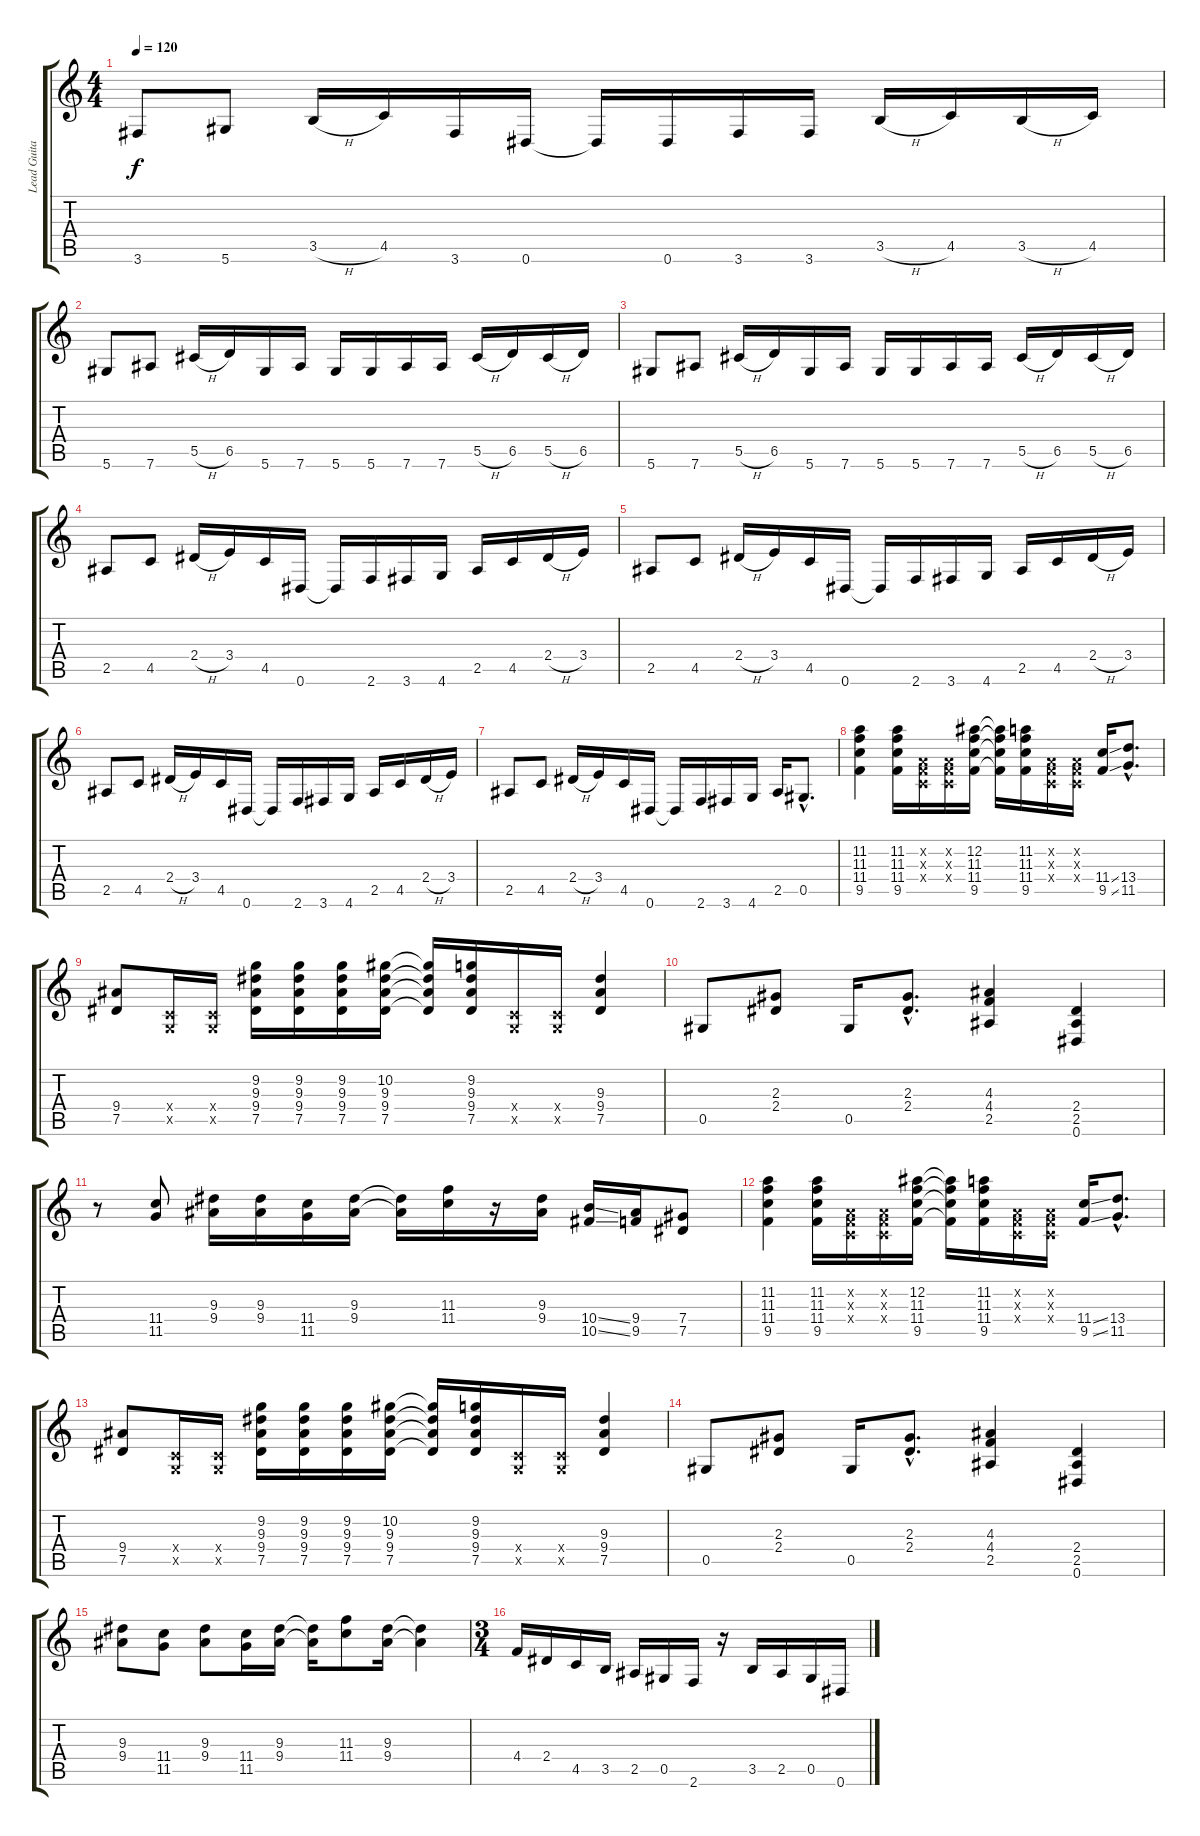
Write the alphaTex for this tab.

\track ("Lead Guitar" "Lead Guita") {instrument distortionguitar}
\staff {score tabs}
\tuning (Eb4 Bb3 Gb3 Db3 Ab2 Eb2) {hide}
\ts (4 4)
\tempo 120
\clef g2
\ks c
3.6.8{dy f} 5.6.8 3.5{h}.16 4.5.16 3.6.16 0.6.16 0.6{t}.16 0.6.16 3.6.16 3.6.16 3.5{h}.16 4.5.16 3.5{h}.16 4.5.16 |
5.6.8 7.6.8 5.5{h}.16 6.5.16 5.6.16 7.6.16 5.6.16 5.6.16 7.6.16 7.6.16 5.5{h}.16 6.5.16 5.5{h}.16 6.5.16 |
5.6.8 7.6.8 5.5{h}.16 6.5.16 5.6.16 7.6.16 5.6.16 5.6.16 7.6.16 7.6.16 5.5{h}.16 6.5.16 5.5{h}.16 6.5.16 |
2.5.8 4.5.8 2.4{h}.16 3.4.16 4.5.16 0.6.16 0.6{t}.16 2.6.16 3.6.16 4.6.16 2.5.16 4.5.16 2.4{h}.16 3.4.16 |
2.5.8 4.5.8 2.4{h}.16 3.4.16 4.5.16 0.6.16 0.6{t}.16 2.6.16 3.6.16 4.6.16 2.5.16 4.5.16 2.4{h}.16 3.4.16 |
2.5.8 4.5.8 2.4{h}.16 3.4.16 4.5.16 0.6.16 0.6{t}.16 2.6.16 3.6.16 4.6.16 2.5.16 4.5.16 2.4{h}.16 3.4.16 |
2.5.8 4.5.8 2.4{h}.16 3.4.16 4.5.16 0.6.16 0.6{t}.16 2.6.16 3.6.16 4.6.16 2.5.16 0.5{hac}.8{d} |
(11.2 11.3 11.4 9.5).4 (11.2 11.3 11.4 9.5).16 (-1.2{x} -1.3{x} -1.4{x}).16 (-1.2{x} -1.3{x} -1.4{x}).16 (12.2 11.3 11.4 9.5).16 (12.2{t} 11.3{t} 11.4{t} 9.5{t}).16 (11.2 11.3 11.4 9.5).16 (-1.2{x} -1.3{x} -1.4{x}).16 (-1.2{x} -1.3{x} -1.4{x}).16 (11.4{ss} 9.5{ss}).16 (13.4{hac} 11.5{hac}).8{d} |
(9.4 7.5).8 (-1.4{x} -1.5{x}).16 (-1.4{x} -1.5{x}).16 (9.2 9.3 9.4 7.5).16 (9.2 9.3 9.4 7.5).16 (9.2 9.3 9.4 7.5).16 (10.2 9.3 9.4 7.5).16 (10.2{t} 9.3{t} 9.4{t} 7.5{t}).16 (9.2 9.3 9.4 7.5).16 (-1.4{x} -1.5{x}).16 (-1.4{x} -1.5{x}).16 (9.3 9.4 7.5).4 |
0.5.8 (2.3 2.4).8 0.5.16 (2.3{hac} 2.4{hac}).8{d} (4.3 4.4 2.5).4 (2.4 2.5 0.6).4 |
r.8 (11.4 11.5).8 (9.3 9.4).16 (9.3 9.4).16 (11.4 11.5).16 (9.3 9.4).16 (9.3{t} 9.4{t}).16 (11.3 11.4).16 r.16 (9.3 9.4).16 (10.4{ss} 10.5{ss}).16 (9.4 9.5).16 (7.4 7.5).8 |
(11.2 11.3 11.4 9.5).4 (11.2 11.3 11.4 9.5).16 (-1.2{x} -1.3{x} -1.4{x}).16 (-1.2{x} -1.3{x} -1.4{x}).16 (12.2 11.3 11.4 9.5).16 (12.2{t} 11.3{t} 11.4{t} 9.5{t}).16 (11.2 11.3 11.4 9.5).16 (-1.2{x} -1.3{x} -1.4{x}).16 (-1.2{x} -1.3{x} -1.4{x}).16 (11.4{ss} 9.5{ss}).16 (13.4{hac} 11.5{hac}).8{d} |
(9.4 7.5).8 (-1.4{x} -1.5{x}).16 (-1.4{x} -1.5{x}).16 (9.2 9.3 9.4 7.5).16 (9.2 9.3 9.4 7.5).16 (9.2 9.3 9.4 7.5).16 (10.2 9.3 9.4 7.5).16 (10.2{t} 9.3{t} 9.4{t} 7.5{t}).16 (9.2 9.3 9.4 7.5).16 (-1.4{x} -1.5{x}).16 (-1.4{x} -1.5{x}).16 (9.3 9.4 7.5).4 |
0.5.8 (2.3 2.4).8 0.5.16 (2.3{hac} 2.4{hac}).8{d} (4.3 4.4 2.5).4 (2.4 2.5 0.6).4 |
(9.3 9.4).8 (11.4 11.5).8 (9.3 9.4).8 (11.4 11.5).16 (9.3 9.4).16 (9.3{t} 9.4{t}).16 (11.3 11.4).8 (9.3 9.4).16 (9.3{t} 9.4{t}).4 |
\ts (3 4)
4.4.16 2.4.16 4.5.16 3.5.16 2.5.16 0.5.16 2.6.16 r.16 3.5.16 2.5.16 0.5.16 0.6.16
